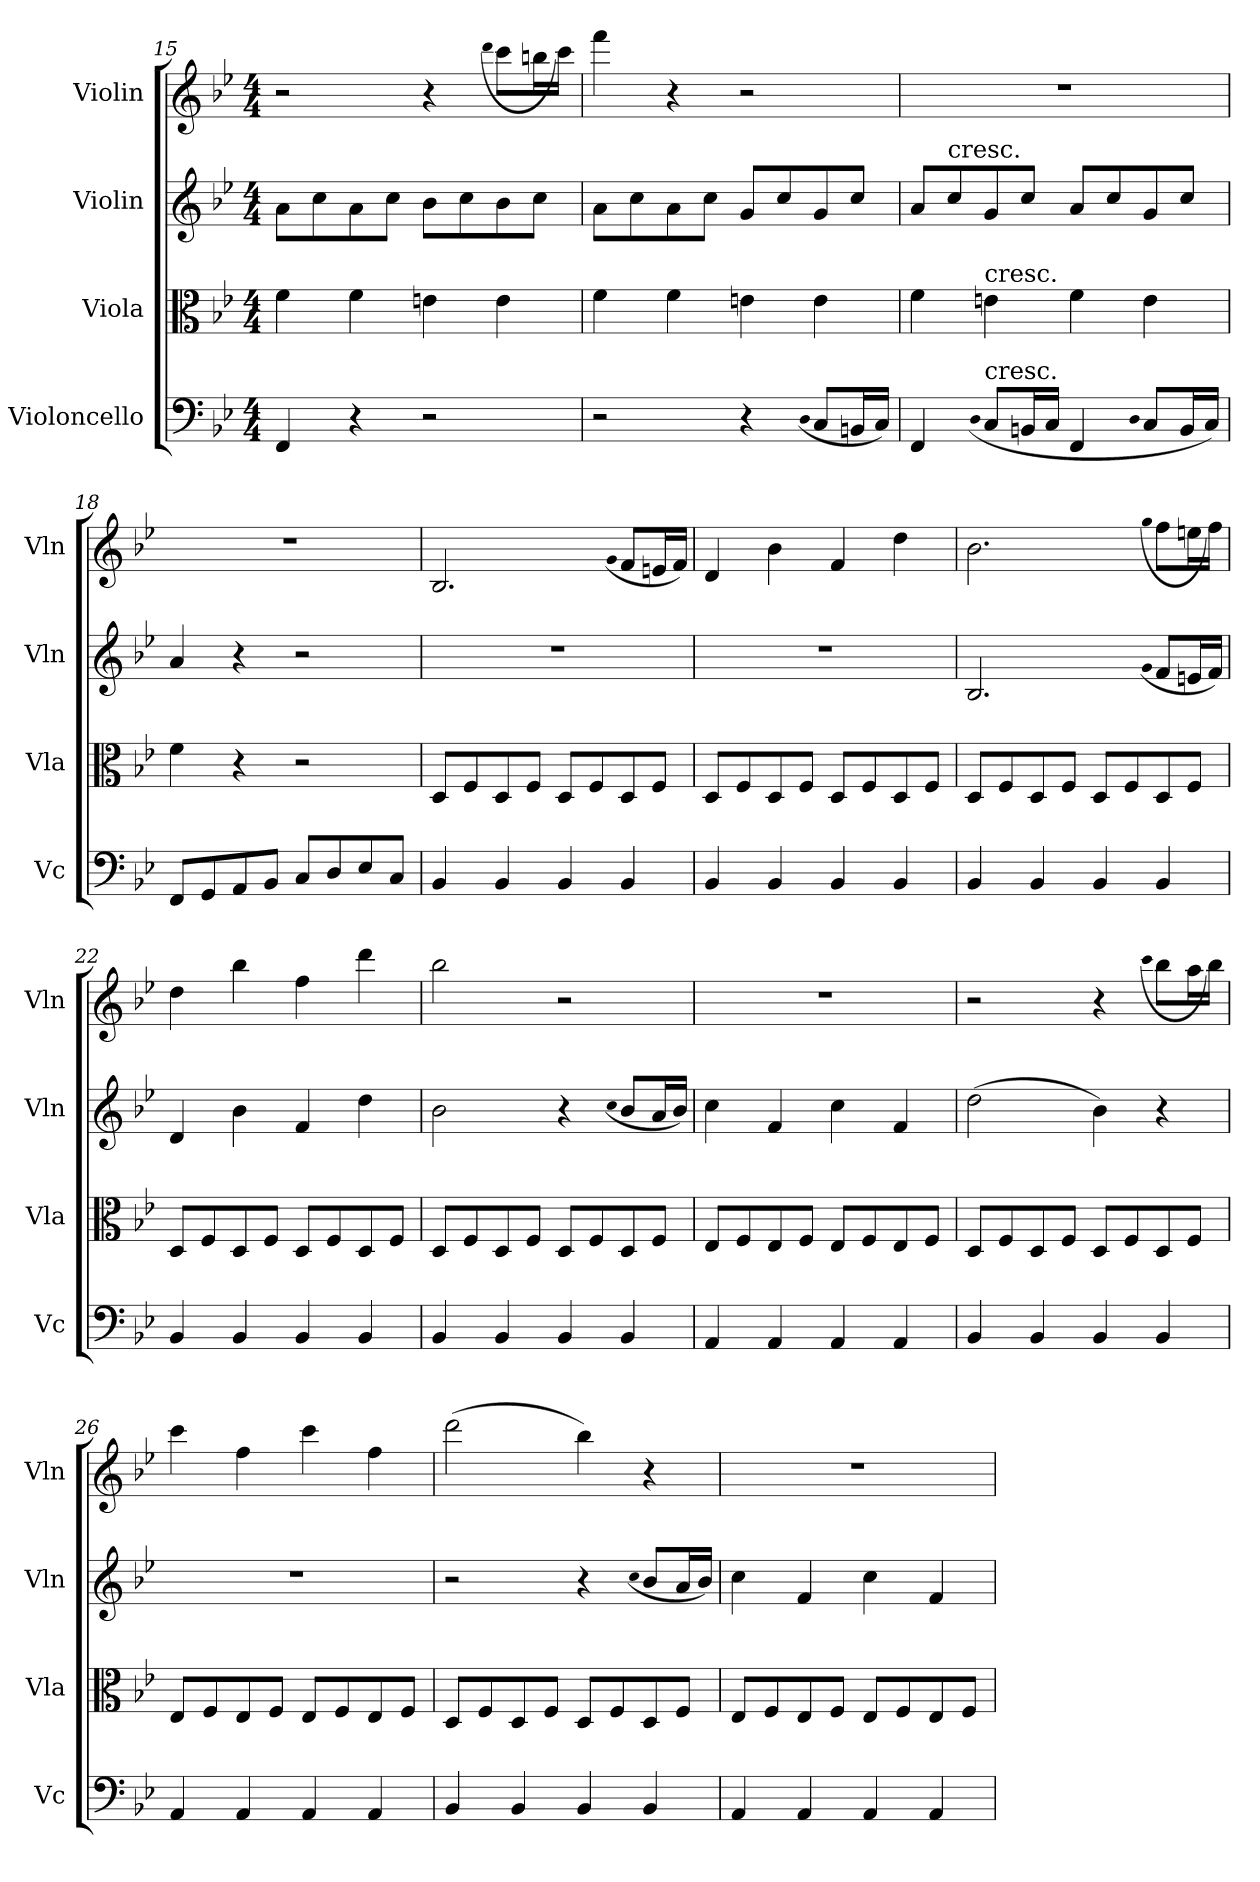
**kern	**kern	**kern	**kern
*part4	*part3	*part2	*part1
*staff4	*staff3	*staff2	*staff1
*I"Violoncello	*I"Viola	*I"Violin	*I"Violin
*I'Vc	*I'Vla	*I'Vln	*I'Vln
*clefF4	*clefC3	*clefG2	*clefG2
*k[b-e-]	*k[b-e-]	*k[b-e-]	*k[b-e-]
*M4/4	*M4/4	*M4/4	*M4/4
=15	=15	=15	=15
4FF/	4f\	8a\L	2r
.	.	8cc\	.
4r	4f\	8a\	.
.	.	8cc\J	.
2r	4en\	8b-\L	4r
.	.	8cc\	.
.	.	.	(qddd
.	4e\	8b-\	8ccc\L
.	.	8cc\J	16bbn\L
.	.	.	16ccc\JJ)
=16	=16	=16	=16
2r	4f\	8a\L	4fff\
.	.	8cc\	.
.	4f\	8a\	4r
.	.	8cc\J	.
4r	4en\	8g/L	2r
.	.	8cc/	.
(qD	.	.	.
8C/L	4e\	8g/	.
16BBn/L	.	8cc/J	.
16C/JJ)	.	.	.
=17	=17	=17	=17
4FF/	4f\	8a/L	1r
!	!	!LO:TX:t=cresc.	!
.	.	8cc/	.
(qD	.	.	.
!	!LO:TX:t=cresc.	!	!
!LO:TX:t=cresc.	!	!	!
8C/L	4en\	8g/	.
16BBn/L	.	8cc/J	.
16C/JJ	.	.	.
4FF/	4f\	8a/L	.
.	.	8cc/	.
qD	.	.	.
8C/L	4e\	8g/	.
16BB/L	.	8cc/J	.
16C/JJ)	.	.	.
=18	=18	=18	=18
8FF/L	4f\	4a/	1r
8GG/	.	.	.
8AA/	4r	4r	.
8BB-/J	.	.	.
8C/L	2r	2r	.
8D/	.	.	.
8E-/	.	.	.
8C/J	.	.	.
=19	=19	=19	=19
4BB-/	8D/L	1r	2.B-/
.	8F/	.	.
4BB-/	8D/	.	.
.	8F/J	.	.
4BB-/	8D/L	.	.
.	8F/	.	.
.	.	.	(qg
4BB-/	8D/	.	8f/L
.	8F/J	.	16en/L
.	.	.	16f/JJ)
=20	=20	=20	=20
4BB-/	8D/L	1r	4d/
.	8F/	.	.
4BB-/	8D/	.	4b-\
.	8F/J	.	.
4BB-/	8D/L	.	4f/
.	8F/	.	.
4BB-/	8D/	.	4dd\
.	8F/J	.	.
=21	=21	=21	=21
4BB-/	8D/L	2.B-/	2.b-\
.	8F/	.	.
4BB-/	8D/	.	.
.	8F/J	.	.
4BB-/	8D/L	.	.
.	8F/	.	.
.	.	(qg	(qgg
4BB-/	8D/	8f/L	8ff\L
.	8F/J	16en/L	16een\L
.	.	16f/JJ)	16ff\JJ)
=22	=22	=22	=22
4BB-/	8D/L	4d/	4dd\
.	8F/	.	.
4BB-/	8D/	4b-\	4bb-\
.	8F/J	.	.
4BB-/	8D/L	4f/	4ff\
.	8F/	.	.
4BB-/	8D/	4dd\	4ddd\
.	8F/J	.	.
=23	=23	=23	=23
4BB-/	8D/L	2b-\	2bb-\
.	8F/	.	.
4BB-/	8D/	.	.
.	8F/J	.	.
4BB-/	8D/L	4r	2r
.	8F/	.	.
.	.	(qcc	.
4BB-/	8D/	8b-/L	.
.	8F/J	16a/L	.
.	.	16b-/JJ)	.
=24	=24	=24	=24
4AA/	8E-/L	4cc\	1r
.	8F/	.	.
4AA/	8E-/	4f/	.
.	8F/J	.	.
4AA/	8E-/L	4cc\	.
.	8F/	.	.
4AA/	8E-/	4f/	.
.	8F/J	.	.
=25	=25	=25	=25
4BB-/	8D/L	(2dd\	2r
.	8F/	.	.
4BB-/	8D/	.	.
.	8F/J	.	.
4BB-/	8D/L	4b-\)	4r
.	8F/	.	.
.	.	.	(qccc
4BB-/	8D/	4r	8bb-\L
.	8F/J	.	16aa\L
.	.	.	16bb-\JJ)
=26	=26	=26	=26
4AA/	8E-/L	1r	4ccc\
.	8F/	.	.
4AA/	8E-/	.	4ff\
.	8F/J	.	.
4AA/	8E-/L	.	4ccc\
.	8F/	.	.
4AA/	8E-/	.	4ff\
.	8F/J	.	.
=27	=27	=27	=27
4BB-/	8D/L	2r	(2ddd\
.	8F/	.	.
4BB-/	8D/	.	.
.	8F/J	.	.
4BB-/	8D/L	4r	4bb-\)
.	8F/	.	.
.	.	(qcc	.
4BB-/	8D/	8b-/L	4r
.	8F/J	16a/L	.
.	.	16b-/JJ)	.
=28	=28	=28	=28
4AA/	8E-/L	4cc\	1r
.	8F/	.	.
4AA/	8E-/	4f/	.
.	8F/J	.	.
4AA/	8E-/L	4cc\	.
.	8F/	.	.
4AA/	8E-/	4f/	.
.	8F/J	.	.
=	=	=	=
*-	*-	*-	*-
